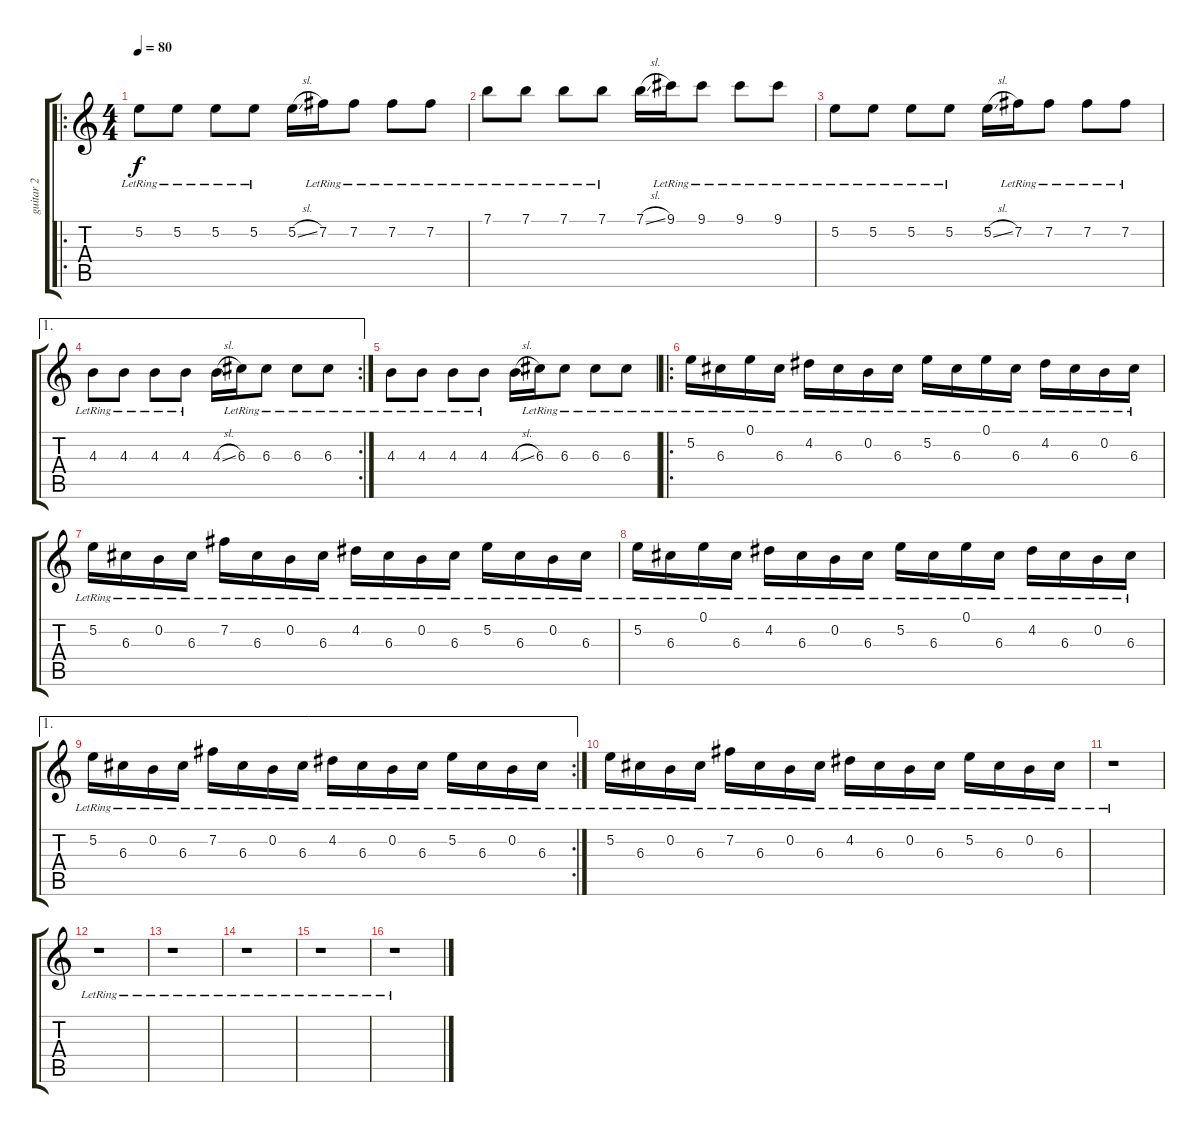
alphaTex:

\track ("guitar 2" "guitar 2") {instrument electricguitarjazz}
\staff {score tabs}
\tuning (E4 B3 G3 D3 A2 E2) {hide}
\ro
\ts (4 4)
\tempo 80
\clef g2
\ks c
5.2{lr}.8{dy f} 5.2{lr}.8 5.2{lr}.8 5.2{lr}.8 5.2{sl}.16 7.2{lr}.16 7.2{lr}.8 7.2{lr}.8 7.2{lr}.8 |
7.1{lr}.8 7.1{lr}.8 7.1{lr}.8 7.1{lr}.8 7.1{sl}.16 9.1{lr}.16 9.1{lr}.8 9.1{lr}.8 9.1{lr}.8 |
5.2{lr}.8 5.2{lr}.8 5.2{lr}.8 5.2{lr}.8 5.2{sl}.16 7.2{lr}.16 7.2{lr}.8 7.2{lr}.8 7.2{lr}.8 |
\ae 1
\rc 2
4.3{lr}.8 4.3{lr}.8 4.3{lr}.8 4.3{lr}.8 4.3{sl}.16 6.3{lr}.16 6.3{lr}.8 6.3{lr}.8 6.3{lr}.8 |
4.3{lr}.8 4.3{lr}.8 4.3{lr}.8 4.3{lr}.8 4.3{sl}.16 6.3{lr}.16 6.3{lr}.8 6.3{lr}.8 6.3{lr}.8 |
\ro
5.2{lr}.16 6.3{lr}.16 0.1{lr}.16 6.3{lr}.16 4.2{lr}.16 6.3{lr}.16 0.2{lr}.16 6.3{lr}.16 5.2{lr}.16 6.3{lr}.16 0.1{lr}.16 6.3{lr}.16 4.2{lr}.16 6.3{lr}.16 0.2{lr}.16 6.3{lr}.16 |
5.2{lr}.16 6.3{lr}.16 0.2{lr}.16 6.3{lr}.16 7.2{lr}.16 6.3{lr}.16 0.2{lr}.16 6.3{lr}.16 4.2{lr}.16 6.3{lr}.16 0.2{lr}.16 6.3{lr}.16 5.2{lr}.16 6.3{lr}.16 0.2{lr}.16 6.3{lr}.16 |
5.2{lr}.16 6.3{lr}.16 0.1{lr}.16 6.3{lr}.16 4.2{lr}.16 6.3{lr}.16 0.2{lr}.16 6.3{lr}.16 5.2{lr}.16 6.3{lr}.16 0.1{lr}.16 6.3{lr}.16 4.2{lr}.16 6.3{lr}.16 0.2{lr}.16 6.3{lr}.16 |
\ae 1
\rc 2
5.2{lr}.16 6.3{lr}.16 0.2{lr}.16 6.3{lr}.16 7.2{lr}.16 6.3{lr}.16 0.2{lr}.16 6.3{lr}.16 4.2{lr}.16 6.3{lr}.16 0.2{lr}.16 6.3{lr}.16 5.2{lr}.16 6.3{lr}.16 0.2{lr}.16 6.3{lr}.16 |
5.2{lr}.16 6.3{lr}.16 0.2{lr}.16 6.3{lr}.16 7.2{lr}.16 6.3{lr}.16 0.2{lr}.16 6.3{lr}.16 4.2{lr}.16 6.3{lr}.16 0.2{lr}.16 6.3{lr}.16 5.2{lr}.16 6.3{lr}.16 0.2{lr}.16 6.3{lr}.16 |
r.1 |
r.1 |
r.1 |
r.1 |
r.1 |
r.1
